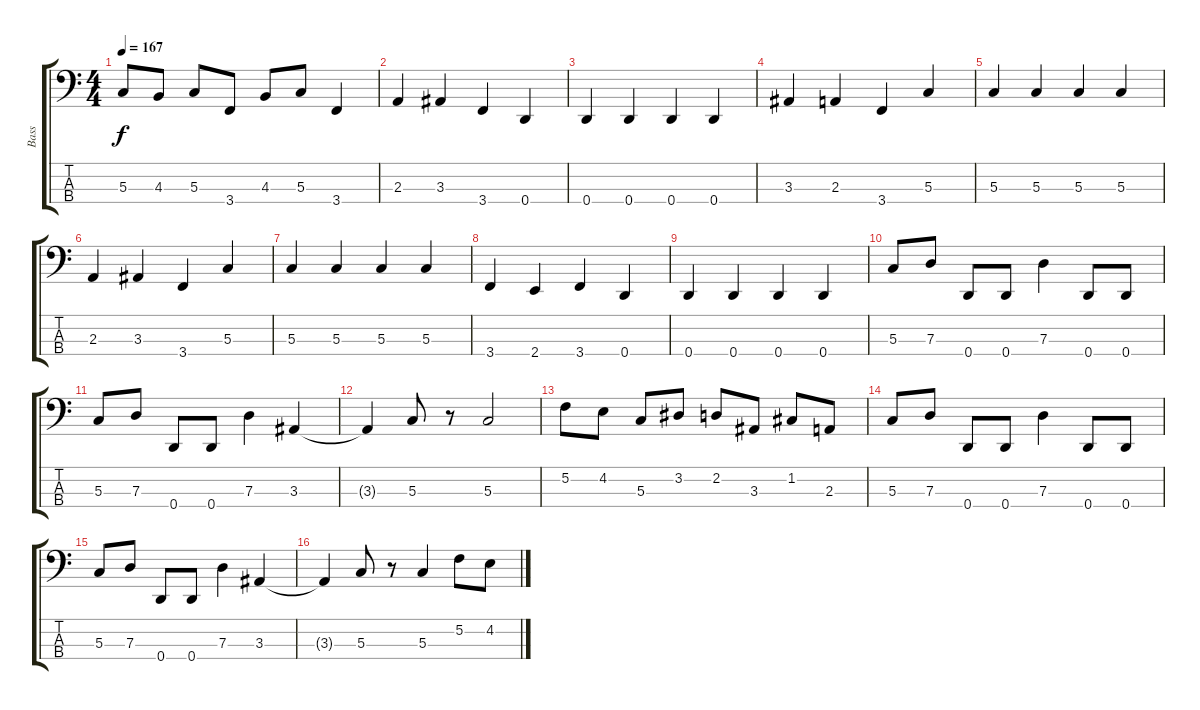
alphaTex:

\track ("Bass" "Bass") {instrument electricbassfinger}
\staff {score tabs}
\tuning (F2 C2 G1 D1) {hide}
\ts (4 4)
\tempo 167
\clef f4
\ks c
5.3{t}.8{dy f} 4.3.8 5.3.8 3.4.8 4.3.8 5.3.8 3.4.4 |
2.3.4 3.3.4 3.4.4 0.4.4 |
0.4.4 0.4.4 0.4.4 0.4.4 |
3.3.4 2.3.4 3.4.4 5.3.4 |
5.3.4 5.3.4 5.3.4 5.3.4 |
2.3.4 3.3.4 3.4.4 5.3.4 |
5.3.4 5.3.4 5.3.4 5.3.4 |
3.4.4 2.4.4 3.4.4 0.4.4 |
0.4.4 0.4.4 0.4.4 0.4.4 |
5.3.8 7.3.8 0.4.8 0.4.8 7.3.4 0.4.8 0.4.8 |
5.3.8 7.3.8 0.4.8 0.4.8 7.3.4 3.3.4 |
3.3{t}.4 5.3.8 r.8 5.3.2 |
5.2.8 4.2.8 5.3.8 3.2.8 2.2.8 3.3.8 1.2.8 2.3.8 |
5.3.8 7.3.8 0.4.8 0.4.8 7.3.4 0.4.8 0.4.8 |
5.3.8 7.3.8 0.4.8 0.4.8 7.3.4 3.3.4 |
3.3{t}.4 5.3.8 r.8 5.3.4 5.2.8 4.2.8
